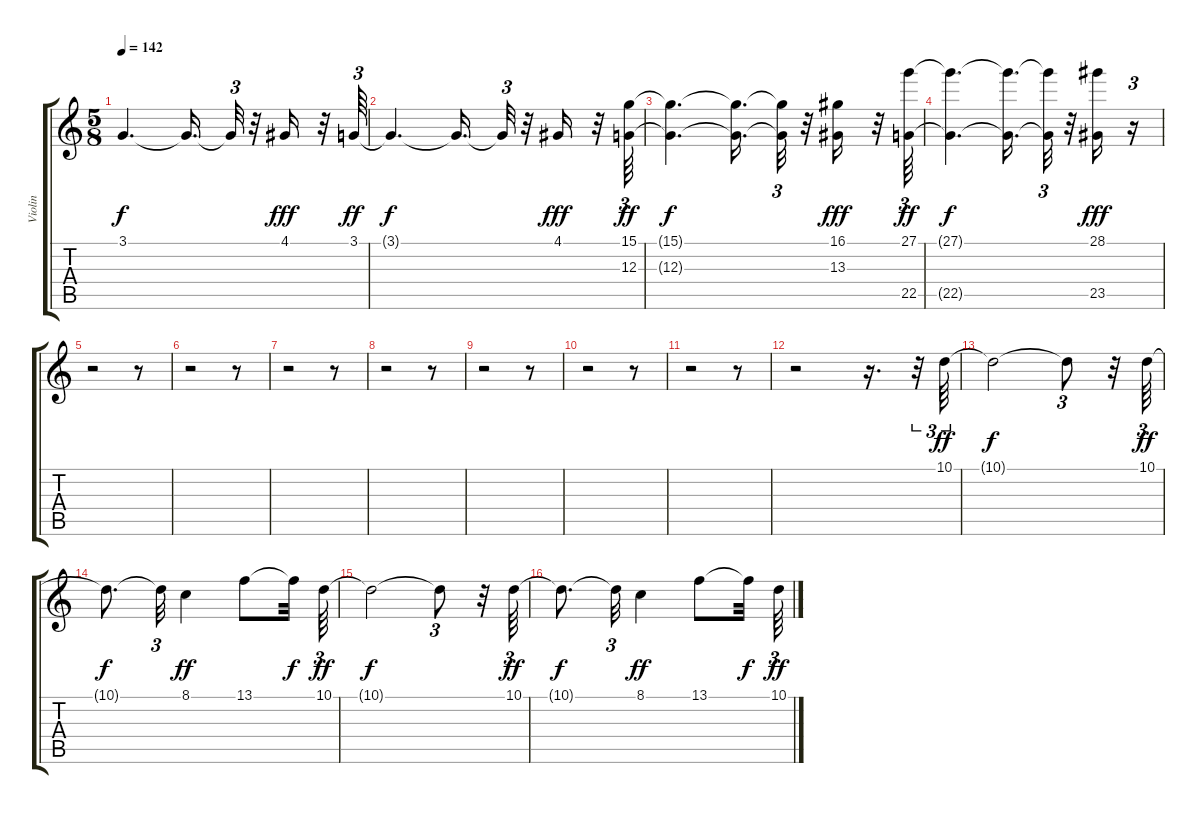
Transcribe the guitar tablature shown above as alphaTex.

\track ("Violin                              " "Violin    ") {instrument stringensemble1}
\staff {score tabs}
\tuning (E4 B3 G3 D3 A2 E2) {hide}
\ts (5 8)
\tempo 142
\clef g2
\ks c
3.1{t}.4{d dy f} 3.1{t}.16{d} 3.1{t}.32{tu (3 2)} r.32 4.1.16{dy fff} r.32 3.1.64{tu (3 2) dy ff} |
3.1{t}.4{d dy f} 3.1{t}.16{d} 3.1{t}.32{tu (3 2)} r.32 4.1.16{dy fff} r.32 (15.1 12.3).64{tu (3 2) dy ff} |
(15.1{t} 12.3{t}).4{d dy f} (15.1{t} 12.3{t}).16{d} (15.1{t} 12.3{t}).32{tu (3 2)} r.32 (16.1 13.3).16{dy fff} r.32 (27.1 22.5).64{tu (3 2) dy ff} |
(27.1{t} 22.5{t}).4{d dy f} (27.1{t} 22.5{t}).16{d} (27.1{t} 22.5{t}).32{tu (3 2)} r.32 (28.1 23.5).16{dy fff} r.16{tu (3 2)} |
r.2 r.8 |
r.2 r.8 |
r.2 r.8 |
r.2 r.8 |
r.2 r.8 |
r.2 r.8 |
r.2 r.8 |
r.2 r.16{d} r.32{tu (3 2)} 10.1.64{tu (3 2) dy ff} |
10.1{t}.2{dy f} 10.1{t}.8{tu (3 2)} r.32 10.1.64{tu (3 2) dy ff} |
10.1{t}.8{d dy f} 10.1{t}.32{tu (3 2)} 8.1.4{dy ff} 13.1.8 13.1{t}.32{dy f} 10.1.64{tu (3 2) dy ff} |
10.1{t}.2{dy f} 10.1{t}.8{tu (3 2)} r.32 10.1.64{tu (3 2) dy ff} |
10.1{t}.8{d dy f} 10.1{t}.32{tu (3 2)} 8.1.4{dy ff} 13.1.8 13.1{t}.32{dy f} 10.1.64{tu (3 2) dy ff}
